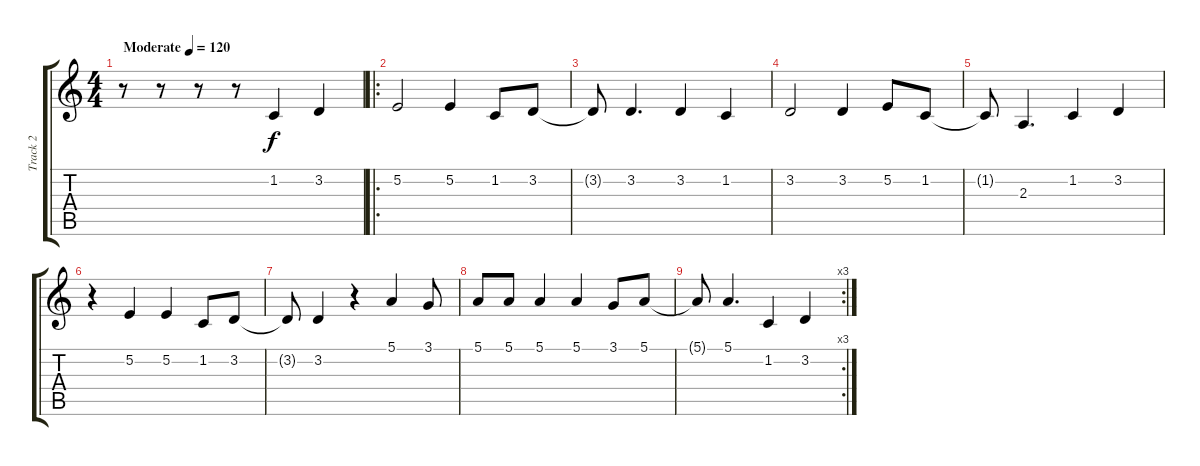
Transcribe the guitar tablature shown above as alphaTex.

\track ("Track 2" "Track 2") {instrument violin}
\staff {score tabs}
\tuning (E4 B3 G3 D3 A2 E2) {hide}
\ts (4 4)
\tempo (120 "Moderate")
\clef g2
\ks c
r.8{dy f instrument violin} r.8 r.8 r.8 1.2.4 3.2.4 |
\ro
5.2.2 5.2.4 1.2.8 3.2.8 |
3.2{t}.8 3.2.4{d} 3.2.4 1.2.4 |
3.2.2 3.2.4 5.2.8 1.2.8 |
1.2{t}.8 2.3.4{d} 1.2.4 3.2.4 |
r.4 5.2.4 5.2.4 1.2.8 3.2.8 |
3.2{t}.8 3.2.4 r.4 5.1.4 3.1.8 |
5.1.8 5.1.8 5.1.4 5.1.4 3.1.8 5.1.8 |
\rc 3
5.1{t}.8 5.1.4{d} 1.2.4 3.2.4
